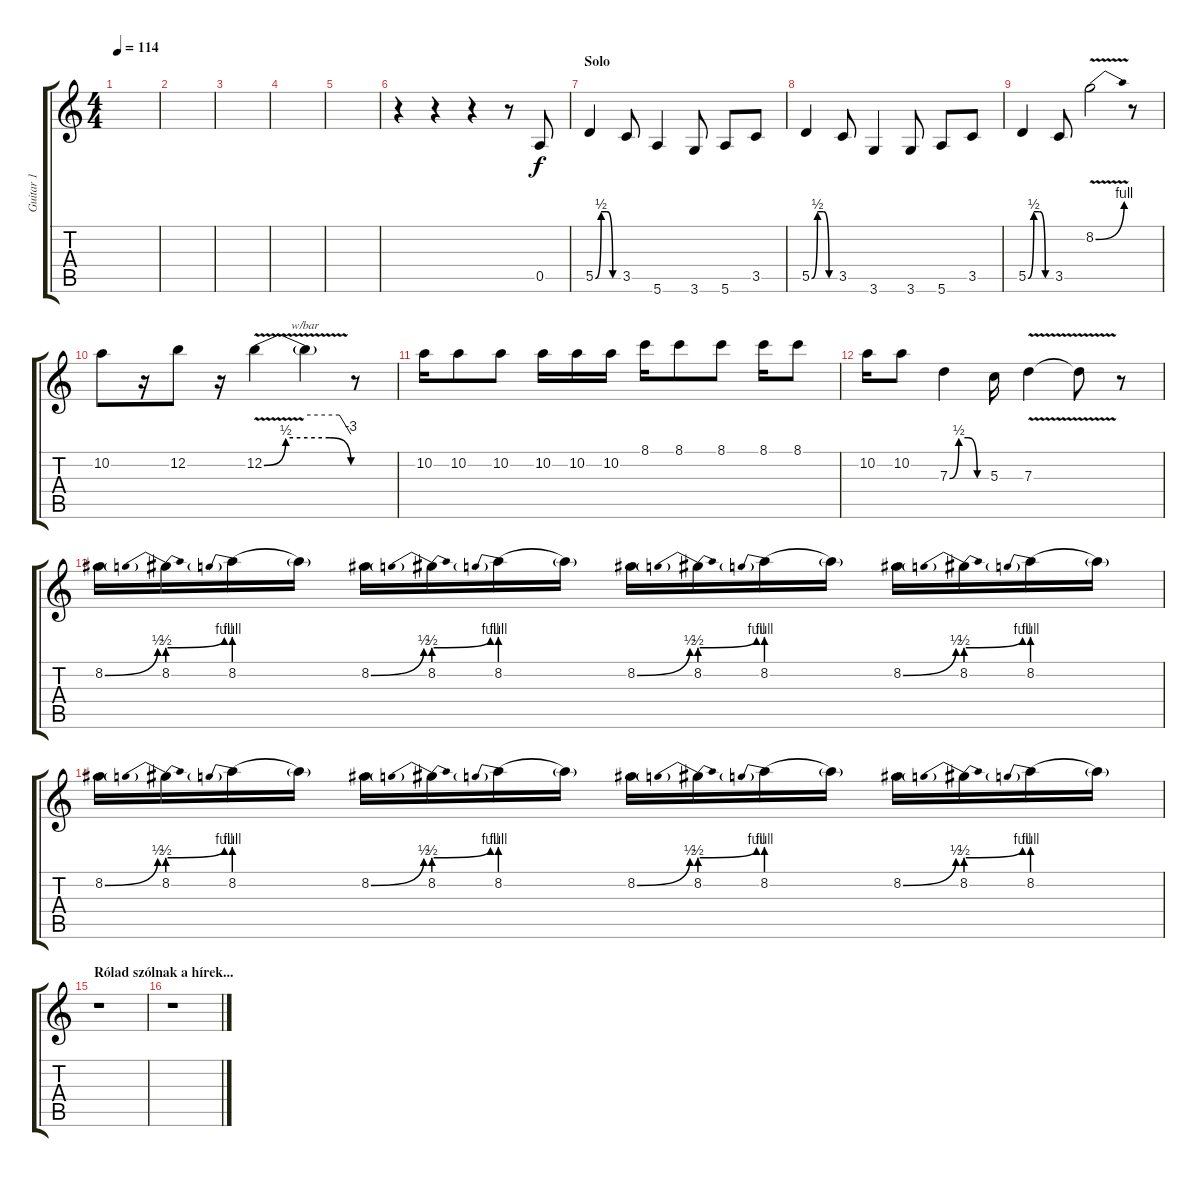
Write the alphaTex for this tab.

\track ("Guitar 1" "Guitar 1") {instrument overdrivenguitar}
\staff {score tabs}
\tuning (E4 B3 G3 D3 A2 E2) {hide}
\ts (4 4)
\tempo 114
\clef g2
\ks c
|
|
|
|
|
r.4 r.4 r.4 r.8 0.5.8 |
\section ("" "Solo")
5.5{be (custom 0 0 15 2 30 2 45 0 60 0)}.4 3.5.8 5.6.4 3.6.8 5.6.8 3.5.8 |
5.5{be (custom 0 0 15 2 30 2 45 0 60 0)}.4 3.5.8 3.6.4 3.6.8 5.6.8 3.5.8 |
5.5{be (custom 0 0 15 2 30 2 45 0 60 0)}.4 3.5.8 8.2{be (bend 0 0 60 4) v}.2 r.8 |
10.2.8 r.16 12.2.8 r.16 12.2{be (custom 0 0 15 2 30 2 45 2 60 0) v}.4 12.2{t}.4{tbe (custom default 0 0 45 0 60 -12)} r.8 |
10.2.16 10.2.8 10.2.8 10.2.16 10.2.16 10.2.16 8.1.16 8.1.8 8.1.8 8.1.16 8.1.8 |
10.2.16 10.2.8 7.3{be (custom 0 0 15 2 30 2 45 0 60 0)}.4 5.3.16 7.3{v}.4 7.3{t}.8 r.8 |
8.2{be (bend 0 0 60 2)}.16 8.2{be (prebendbend 0 2 60 4)}.16 8.2{be (prebend 0 4 60 4)}.16 8.2{t}.16 8.2{be (bend 0 0 60 2)}.16 8.2{be (prebendbend 0 2 60 4)}.16 8.2{be (prebend 0 4 60 4)}.16 8.2{t}.16 8.2{be (bend 0 0 60 2)}.16 8.2{be (prebendbend 0 2 60 4)}.16 8.2{be (prebend 0 4 60 4)}.16 8.2{t}.16 8.2{be (bend 0 0 60 2)}.16 8.2{be (prebendbend 0 2 60 4)}.16 8.2{be (prebend 0 4 60 4)}.16 8.2{t}.16 |
8.2{be (bend 0 0 60 2)}.16 8.2{be (prebendbend 0 2 60 4)}.16 8.2{be (prebend 0 4 60 4)}.16 8.2{t}.16 8.2{be (bend 0 0 60 2)}.16 8.2{be (prebendbend 0 2 60 4)}.16 8.2{be (prebend 0 4 60 4)}.16 8.2{t}.16 8.2{be (bend 0 0 60 2)}.16 8.2{be (prebendbend 0 2 60 4)}.16 8.2{be (prebend 0 4 60 4)}.16 8.2{t}.16 8.2{be (bend 0 0 60 2)}.16 8.2{be (prebendbend 0 2 60 4)}.16 8.2{be (prebend 0 4 60 4)}.16 8.2{t}.16 |
\section ("" "Rólad szólnak a hírek...")
r.1 |
r.1
